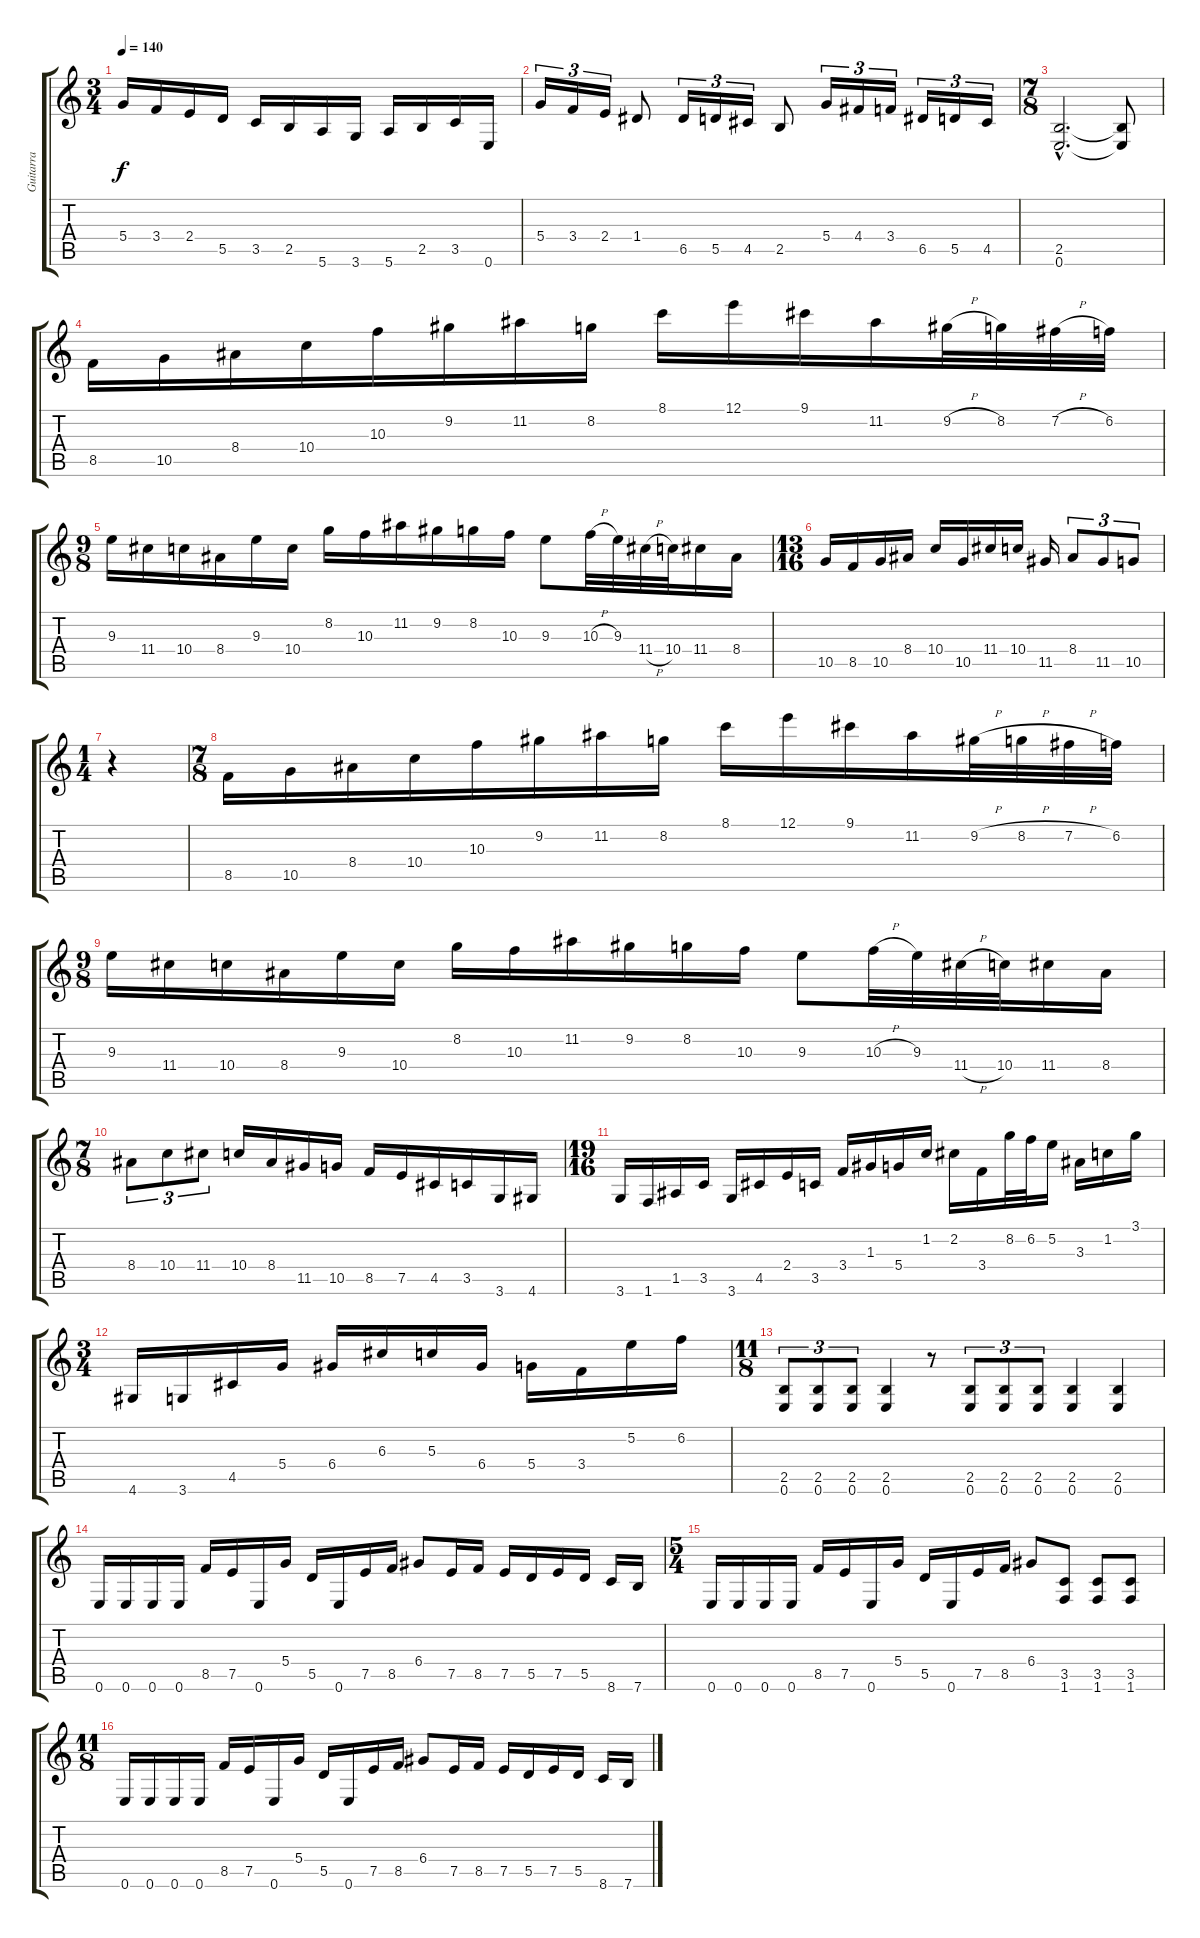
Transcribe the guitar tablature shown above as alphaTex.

\track ("Guitarra" "Guitarra") {instrument distortionguitar}
\staff {score tabs}
\tuning (E4 B3 G3 D3 A2 E2) {hide}
\ts (3 4)
\tempo 140
\clef g2
\ks c
5.4.16{dy f} 3.4.16 2.4.16 5.5.16 3.5.16 2.5.16 5.6.16 3.6.16 5.6.16 2.5.16 3.5.16 0.6.16 |
5.4.16{tu (3 2)} 3.4.16{tu (3 2)} 2.4.16{tu (3 2)} 1.4.8 6.5.16{tu (3 2)} 5.5.16{tu (3 2)} 4.5.16{tu (3 2)} 2.5.8 5.4.16{tu (3 2)} 4.4.16{tu (3 2)} 3.4.16{tu (3 2)} 6.5.16{tu (3 2)} 5.5.16{tu (3 2)} 4.5.16{tu (3 2)} |
\ts (7 8)
(2.5{hac} 0.6{hac}).2{d} (2.5{t} 0.6{t}).8 |
8.5.16 10.5.16 8.4.16 10.4.16 10.3.16 9.2.16 11.2.16 8.2.16 8.1.16 12.1.16 9.1.16 11.2.16 9.2{h}.32 8.2.32 7.2{h}.32 6.2.32 |
\ts (9 8)
9.3.16 11.4.16 10.4.16 8.4.16 9.3.16 10.4.16 8.2.16 10.3.16 11.2.16 9.2.16 8.2.16 10.3.16 9.3.8 10.3{h}.32 9.3.32 11.4{h}.32 10.4.32 11.4.16 8.4.16 |
\ts (13 16)
10.5.16 8.5.16 10.5.16 8.4.16 10.4.16 10.5.16 11.4.16 10.4.16 11.5.16 8.4.8{tu (3 2)} 11.5.8{tu (3 2)} 10.5.8{tu (3 2)} |
\ts (1 4)
r.4 |
\ts (7 8)
8.5.16 10.5.16 8.4.16 10.4.16 10.3.16 9.2.16 11.2.16 8.2.16 8.1.16 12.1.16 9.1.16 11.2.16 9.2{h}.32 8.2{h}.32 7.2{h}.32 6.2.32 |
\ts (9 8)
9.3.16 11.4.16 10.4.16 8.4.16 9.3.16 10.4.16 8.2.16 10.3.16 11.2.16 9.2.16 8.2.16 10.3.16 9.3.8 10.3{h}.32 9.3.32 11.4{h}.32 10.4.32 11.4.16 8.4.16 |
\ts (7 8)
8.4.8{tu (3 2)} 10.4.8{tu (3 2)} 11.4.8{tu (3 2)} 10.4.16 8.4.16 11.5.16 10.5.16 8.5.16 7.5.16 4.5.16 3.5.16 3.6.16 4.6.16 |
\ts (19 16)
3.6.16 1.6.16 1.5.16 3.5.16 3.6.16 4.5.16 2.4.16 3.5.16 3.4.16 1.3.16 5.4.16 1.2.16 2.2.16 3.4.16 8.2.32 6.2.32 5.2.16 3.3.16 1.2.16 3.1.16 |
\ts (3 4)
4.6.16 3.6.16 4.5.16 5.4.16 6.4.16 6.3.16 5.3.16 6.4.16 5.4.16 3.4.16 5.2.16 6.2.16 |
\ts (11 8)
(2.5 0.6).8{tu (3 2)} (2.5 0.6).8{tu (3 2)} (2.5 0.6).8{tu (3 2)} (2.5 0.6).4 r.8 (2.5 0.6).8{tu (3 2)} (2.5 0.6).8{tu (3 2)} (2.5 0.6).8{tu (3 2)} (2.5 0.6).4 (2.5 0.6).4 |
0.6.16 0.6.16 0.6.16 0.6.16 8.5.16 7.5.16 0.6.16 5.4.16 5.5.16 0.6.16 7.5.16 8.5.16 6.4.8 7.5.16 8.5.16 7.5.16 5.5.16 7.5.16 5.5.16 8.6.16 7.6.16 |
\ts (5 4)
0.6.16 0.6.16 0.6.16 0.6.16 8.5.16 7.5.16 0.6.16 5.4.16 5.5.16 0.6.16 7.5.16 8.5.16 6.4.8 (3.5 1.6).8 (3.5 1.6).8 (3.5 1.6).8 |
\ts (11 8)
0.6.16 0.6.16 0.6.16 0.6.16 8.5.16 7.5.16 0.6.16 5.4.16 5.5.16 0.6.16 7.5.16 8.5.16 6.4.8 7.5.16 8.5.16 7.5.16 5.5.16 7.5.16 5.5.16 8.6.16 7.6.16
